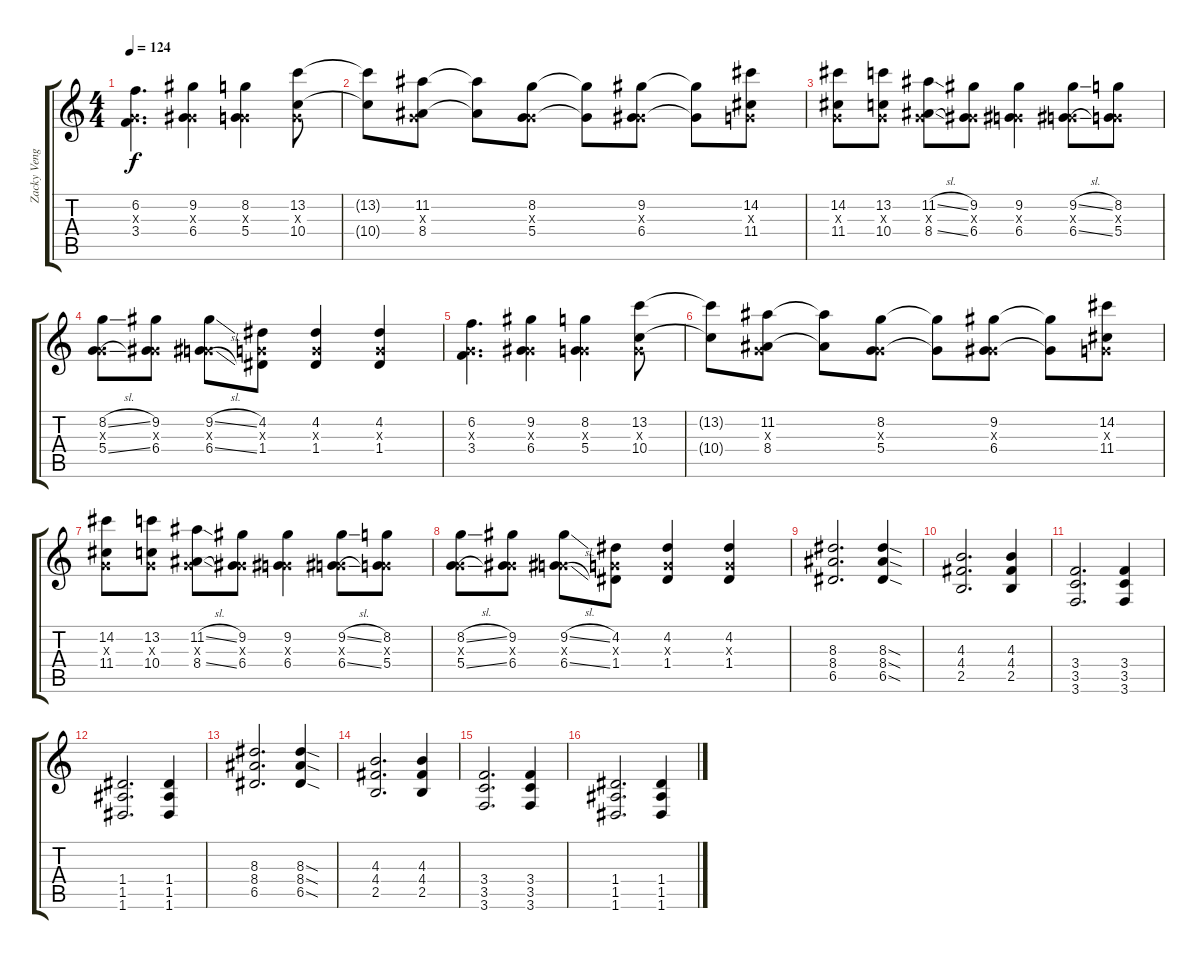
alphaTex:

\track ("Zacky Vengence" "Zacky Veng") {instrument distortionguitar}
\staff {score tabs}
\tuning (E4 B3 G3 D3 A2 D2) {hide}
\ts (4 4)
\tempo 124
\clef g2
\ks c
(6.2 0.3{x} 3.4).4{d dy f} (9.2 0.3{x} 6.4).4 (8.2 0.3{x} 5.4).4 (13.2 0.3{x} 10.4).8 |
(13.2{t} 10.4{t}).8 (11.2 0.3{x} 8.4).8 (11.2{t} 8.4{t}).8 (8.2 0.3{x} 5.4).8 (8.2{t} 5.4{t}).8 (9.2 0.3{x} 6.4).8 (9.2{t} 6.4{t}).8 (14.2 0.3{x} 11.4).8 |
(14.2 0.3{x} 11.4).8 (13.2 0.3{x} 10.4).8 (11.2{sl} 0.3{x} 8.4{sl}).8 (9.2 0.3{x} 6.4).8 (9.2 0.3{x} 6.4).4 (9.2{sl} 0.3{x} 6.4{sl}).8 (8.2 0.3{x} 5.4).8 |
(8.2{sl} 0.3{x} 5.4{sl}).8 (9.2 0.3{x} 6.4).8 (9.2{sl} 0.3{x} 6.4{sl}).8 (4.2 0.3{x} 1.4).8 (4.2 0.3{x} 1.4).4 (4.2 0.3{x} 1.4).4 |
(6.2 0.3{x} 3.4).4{d} (9.2 0.3{x} 6.4).4 (8.2 0.3{x} 5.4).4 (13.2 0.3{x} 10.4).8 |
(13.2{t} 10.4{t}).8 (11.2 0.3{x} 8.4).8 (11.2{t} 8.4{t}).8 (8.2 0.3{x} 5.4).8 (8.2{t} 5.4{t}).8 (9.2 0.3{x} 6.4).8 (9.2{t} 6.4{t}).8 (14.2 0.3{x} 11.4).8 |
(14.2 0.3{x} 11.4).8 (13.2 0.3{x} 10.4).8 (11.2{sl} 0.3{x} 8.4{sl}).8 (9.2 0.3{x} 6.4).8 (9.2 0.3{x} 6.4).4 (9.2{sl} 0.3{x} 6.4{sl}).8 (8.2 0.3{x} 5.4).8 |
(8.2{sl} 0.3{x} 5.4{sl}).8 (9.2 0.3{x} 6.4).8 (9.2{sl} 0.3{x} 6.4{sl}).8 (4.2 0.3{x} 1.4).8 (4.2 0.3{x} 1.4).4 (4.2 0.3{x} 1.4).4 |
(8.3 8.4 6.5).2{d} (8.3{sod} 8.4{sod} 6.5{sod}).4 |
(4.3 4.4 2.5).2{d} (4.3 4.4 2.5).4 |
(3.4 3.5 3.6).2{d} (3.4 3.5 3.6).4 |
(1.4 1.5 1.6).2{d} (1.4 1.5 1.6).4 |
(8.3 8.4 6.5).2{d} (8.3{sod} 8.4{sod} 6.5{sod}).4 |
(4.3 4.4 2.5).2{d} (4.3 4.4 2.5).4 |
(3.4 3.5 3.6).2{d} (3.4 3.5 3.6).4 |
(1.4 1.5 1.6).2{d} (1.4 1.5 1.6).4
